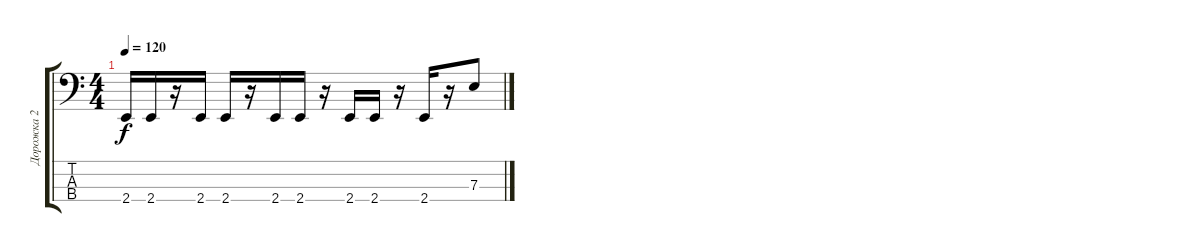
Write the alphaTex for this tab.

\track ("Дорожка 2" "Дорожка 2") {instrument electricbassfinger}
\staff {score tabs}
\tuning (G2 D2 A1 D1) {hide}
\ts (4 4)
\tempo 120
\clef f4
\ks c
2.4.16{dy f} 2.4.16 r.16 2.4.16 2.4.16 r.16 2.4.16 2.4.16 r.16 2.4.16 2.4.16 r.16 2.4.16 r.16 7.3.8
